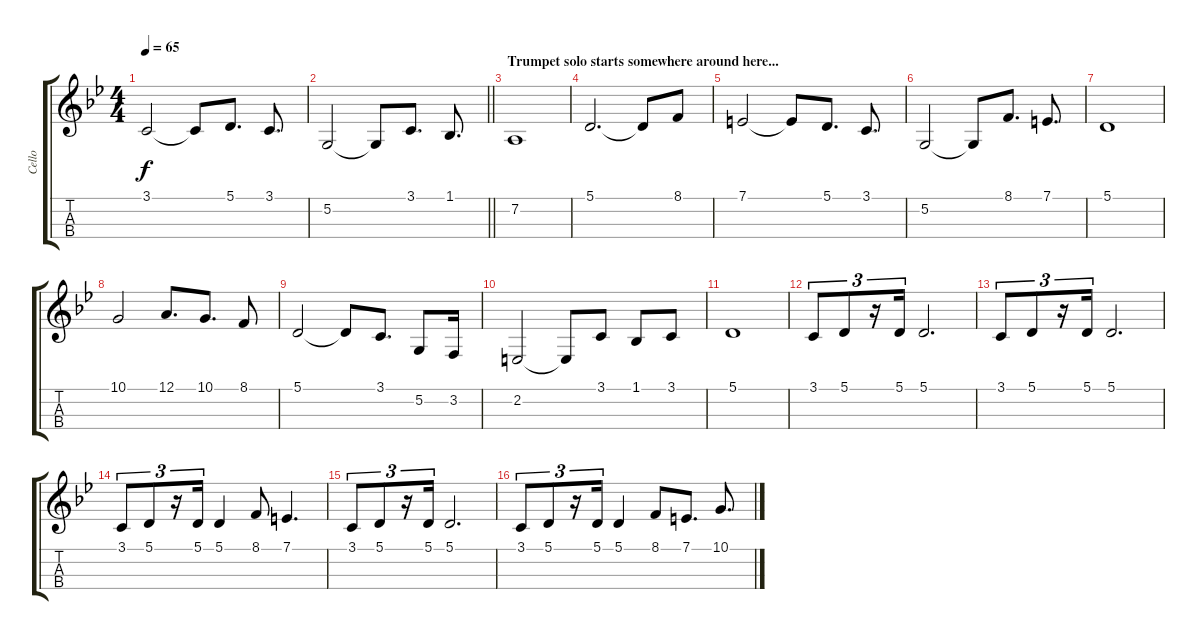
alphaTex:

\track ("Cello" "Cello") {instrument cello}
\staff {score tabs}
\tuning (A3 D3 G2 C2) {hide}
\ts (4 4)
\tempo 65
\clef g2
\ks bb
3.1.2{dy f} 3.1{t}.8 5.1.8{d} 3.1.8{d} |
\barLineRight lightlight
5.2.2 5.2{t}.8 3.1.8{d} 1.1.8{d} |
\section ("" "Trumpet solo starts somewhere around here...")
7.2.1 |
5.1.2{d} 5.1{t}.8 8.1.8 |
7.1.2 7.1{t}.8 5.1.8{d} 3.1.8{d} |
5.2.2 5.2{t}.8 8.1.8{d} 7.1.8{d} |
5.1.1 |
10.1.2 12.1.8{d} 10.1.8{d} 8.1.8 |
5.1.2 5.1{t}.8 3.1.8{d} 5.2.8 3.2.16 |
2.2.2 2.2{t}.8 3.1.8 1.1.8 3.1.8 |
5.1.1 |
3.1.8{tu (3 2)} 5.1.8{tu (3 2)} r.16{tu (3 2)} 5.1.16{tu (3 2)} 5.1.2{d} |
3.1.8{tu (3 2)} 5.1.8{tu (3 2)} r.16{tu (3 2)} 5.1.16{tu (3 2)} 5.1.2{d} |
3.1.8{tu (3 2)} 5.1.8{tu (3 2)} r.16{tu (3 2)} 5.1.16{tu (3 2)} 5.1.4 8.1.8 7.1.4{d} |
3.1.8{tu (3 2)} 5.1.8{tu (3 2)} r.16{tu (3 2)} 5.1.16{tu (3 2)} 5.1.2{d} |
3.1.8{tu (3 2)} 5.1.8{tu (3 2)} r.16{tu (3 2)} 5.1.16{tu (3 2)} 5.1.4 8.1.8 7.1.8{d} 10.1.8{d}
